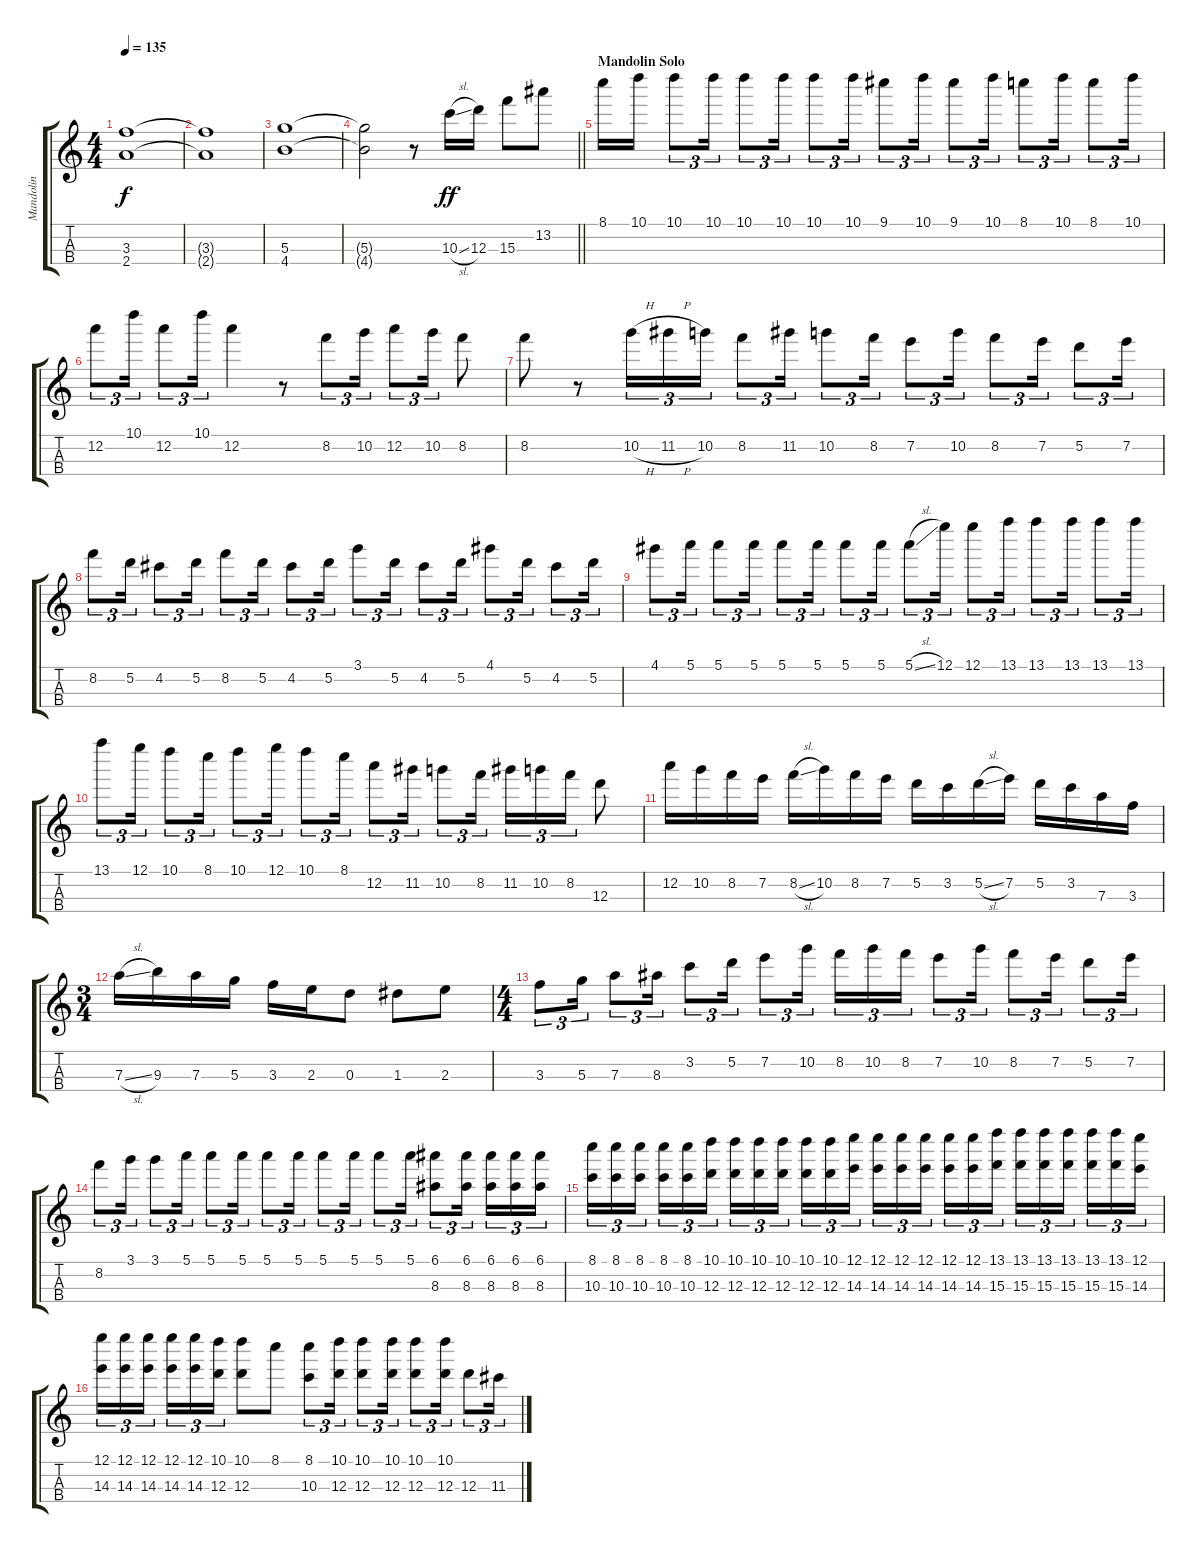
\track ("Mandolin" "Mandolin") {instrument banjo}
\staff {score tabs}
\tuning (E5 A4 D4 G3) {hide}
\displaytranspose 12
\ts (4 4)
\tempo 135
\clef g2
\ks c
(3.3 2.4).1{dy f} |
(3.3{t} 2.4{t}).1 |
(5.3 4.4).1 |
\barLineRight lightlight
(5.3{t} 4.4{t}).2 r.8 10.3{sl}.16{dy ff} 12.3.16 15.3.8 13.2.8 |
\section ("" "Mandolin Solo")
8.1.16 10.1.16 10.1.8{tu (3 2)} 10.1.16{tu (3 2)} 10.1.8{tu (3 2)} 10.1.16{tu (3 2)} 10.1.8{tu (3 2)} 10.1.16{tu (3 2)} 9.1.8{tu (3 2)} 10.1.16{tu (3 2)} 9.1.8{tu (3 2)} 10.1.16{tu (3 2)} 8.1.8{tu (3 2)} 10.1.16{tu (3 2)} 8.1.8{tu (3 2)} 10.1.16{tu (3 2)} |
12.2.8{tu (3 2)} 10.1.16{tu (3 2)} 12.2.8{tu (3 2)} 10.1.16{tu (3 2)} 12.2.4 r.8 8.2.8{tu (3 2)} 10.2.16{tu (3 2)} 12.2.8{tu (3 2)} 10.2.16{tu (3 2)} 8.2.8 |
8.2.8 r.8 10.2{h}.16{tu (3 2)} 11.2{h}.16{tu (3 2)} 10.2.16{tu (3 2)} 8.2.8{tu (3 2)} 11.2.16{tu (3 2)} 10.2.8{tu (3 2)} 8.2.16{tu (3 2)} 7.2.8{tu (3 2)} 10.2.16{tu (3 2)} 8.2.8{tu (3 2)} 7.2.16{tu (3 2)} 5.2.8{tu (3 2)} 7.2.16{tu (3 2)} |
8.2.8{tu (3 2)} 5.2.16{tu (3 2)} 4.2.8{tu (3 2)} 5.2.16{tu (3 2)} 8.2.8{tu (3 2)} 5.2.16{tu (3 2)} 4.2.8{tu (3 2)} 5.2.16{tu (3 2)} 3.1.8{tu (3 2)} 5.2.16{tu (3 2)} 4.2.8{tu (3 2)} 5.2.16{tu (3 2)} 4.1.8{tu (3 2)} 5.2.16{tu (3 2)} 4.2.8{tu (3 2)} 5.2.16{tu (3 2)} |
4.1.8{tu (3 2)} 5.1.16{tu (3 2)} 5.1.8{tu (3 2)} 5.1.16{tu (3 2)} 5.1.8{tu (3 2)} 5.1.16{tu (3 2)} 5.1.8{tu (3 2)} 5.1.16{tu (3 2)} 5.1{sl}.8{tu (3 2)} 12.1.16{tu (3 2)} 12.1.8{tu (3 2)} 13.1.16{tu (3 2)} 13.1.8{tu (3 2)} 13.1.16{tu (3 2)} 13.1.8{tu (3 2)} 13.1.16{tu (3 2)} |
13.1.8{tu (3 2)} 12.1.16{tu (3 2)} 10.1.8{tu (3 2)} 8.1.16{tu (3 2)} 10.1.8{tu (3 2)} 12.1.16{tu (3 2)} 10.1.8{tu (3 2)} 8.1.16{tu (3 2)} 12.2.8{tu (3 2)} 11.2.16{tu (3 2)} 10.2.8{tu (3 2)} 8.2.16{tu (3 2)} 11.2.16{tu (3 2)} 10.2.16{tu (3 2)} 8.2.16{tu (3 2)} 12.3.8 |
12.2.16 10.2.16 8.2.16 7.2.16 8.2{sl}.16 10.2.16 8.2.16 7.2.16 5.2.16 3.2.16 5.2{sl}.16 7.2.16 5.2.16 3.2.16 7.3.16 3.3.16 |
\ts (3 4)
7.3{sl}.16 9.3.16 7.3.16 5.3.16 3.3.16 2.3.16 0.3.8 1.3.8 2.3.8 |
\ts (4 4)
3.3.8{tu (3 2)} 5.3.16{tu (3 2)} 7.3.8{tu (3 2)} 8.3.16{tu (3 2)} 3.2.8{tu (3 2)} 5.2.16{tu (3 2)} 7.2.8{tu (3 2)} 10.2.16{tu (3 2)} 8.2.16{tu (3 2)} 10.2.16{tu (3 2)} 8.2.16{tu (3 2)} 7.2.8{tu (3 2)} 10.2.16{tu (3 2)} 8.2.8{tu (3 2)} 7.2.16{tu (3 2)} 5.2.8{tu (3 2)} 7.2.16{tu (3 2)} |
8.2.8{tu (3 2)} 3.1.16{tu (3 2)} 3.1.8{tu (3 2)} 5.1.16{tu (3 2)} 5.1.8{tu (3 2)} 5.1.16{tu (3 2)} 5.1.8{tu (3 2)} 5.1.16{tu (3 2)} 5.1.8{tu (3 2)} 5.1.16{tu (3 2)} 5.1.8{tu (3 2)} 5.1.16{tu (3 2)} (6.1 8.3).8{tu (3 2)} (6.1 8.3).16{tu (3 2) beam splitsecondary} (6.1 8.3).16{tu (3 2)} (6.1 8.3).16{tu (3 2)} (6.1 8.3).16{tu (3 2)} |
(8.1 10.3).16{tu (3 2)} (8.1 10.3).16{tu (3 2)} (8.1 10.3).16{tu (3 2) beam splitsecondary} (8.1 10.3).16{tu (3 2)} (8.1 10.3).16{tu (3 2)} (10.1 12.3).16{tu (3 2)} (10.1 12.3).16{tu (3 2)} (10.1 12.3).16{tu (3 2)} (10.1 12.3).16{tu (3 2) beam splitsecondary} (10.1 12.3).16{tu (3 2)} (10.1 12.3).16{tu (3 2)} (12.1 14.3).16{tu (3 2)} (12.1 14.3).16{tu (3 2)} (12.1 14.3).16{tu (3 2)} (12.1 14.3).16{tu (3 2) beam splitsecondary} (12.1 14.3).16{tu (3 2)} (12.1 14.3).16{tu (3 2)} (13.1 15.3).16{tu (3 2)} (13.1 15.3).16{tu (3 2)} (13.1 15.3).16{tu (3 2)} (13.1 15.3).16{tu (3 2) beam splitsecondary} (13.1 15.3).16{tu (3 2)} (13.1 15.3).16{tu (3 2)} (12.1 14.3).16{tu (3 2)} |
(12.1 14.3).16{tu (3 2)} (12.1 14.3).16{tu (3 2)} (12.1 14.3).16{tu (3 2) beam splitsecondary} (12.1 14.3).16{tu (3 2)} (12.1 14.3).16{tu (3 2)} (10.1 12.3).16{tu (3 2)} (10.1 12.3).8 8.1.8 (8.1 10.3).8{tu (3 2)} (10.1 12.3).16{tu (3 2)} (10.1 12.3).8{tu (3 2)} (10.1 12.3).16{tu (3 2)} (10.1 12.3).8{tu (3 2)} (10.1 12.3).16{tu (3 2)} 12.3.8{tu (3 2)} 11.3.16{tu (3 2)}
